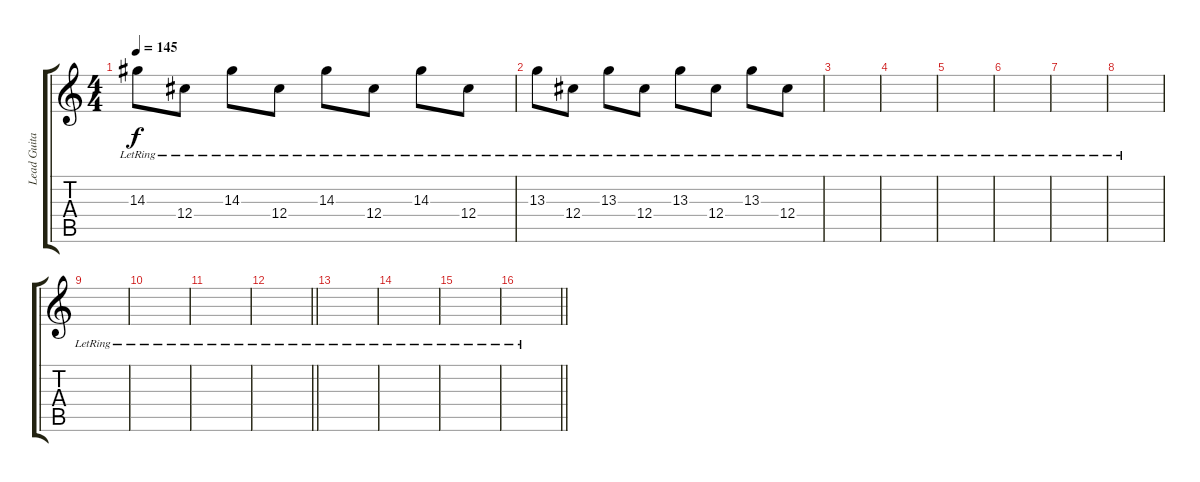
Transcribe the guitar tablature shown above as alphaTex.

\track ("Lead Guitar" "Lead Guita") {instrument distortionguitar}
\staff {score tabs}
\tuning (Eb4 Bb3 Gb3 Db3 Ab2 Eb2) {hide}
\ts (4 4)
\tempo 145
\clef g2
\ks c
14.3{lr}.8{dy f volume 10} 12.4{lr}.8 14.3{lr}.8 12.4{lr}.8 14.3{lr}.8 12.4{lr}.8 14.3{lr}.8 12.4{lr}.8 |
13.3{lr}.8 12.4{lr}.8 13.3{lr}.8 12.4{lr}.8 13.3{lr}.8 12.4{lr}.8 13.3{lr}.8 12.4{lr}.8 |
|
|
|
|
|
|
|
|
|
\barLineRight lightlight
|
\section ("" "")
|
|
|
\barLineRight lightlight
